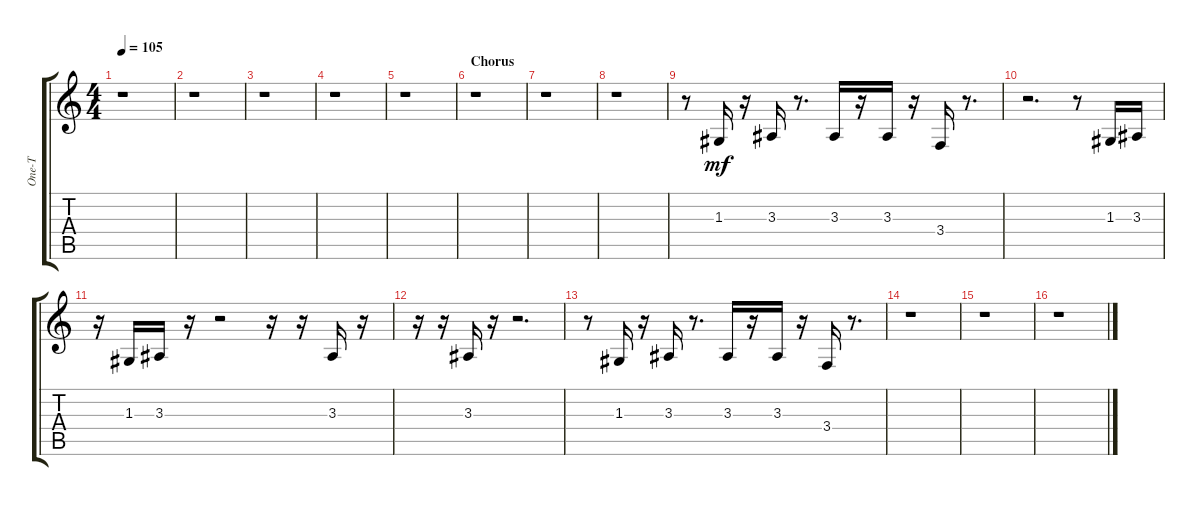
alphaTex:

\track ("One-T" "One-T") {instrument lead6voice}
\staff {score tabs}
\tuning (E4 B3 G3 D3 A2 E2) {hide}
\ts (4 4)
\tempo 105
\clef g2
\ks c
r.1{dy mf} |
r.1 |
r.1 |
r.1 |
r.1 |
\section ("" "Chorus")
r.1 |
r.1 |
r.1 |
r.8 1.3.16 r.16 3.3.16 r.8{d} 3.3.16 r.16 3.3.16 r.16 3.4.16 r.8{d} |
r.2{d} r.8 1.3.16 3.3.16 |
r.16 1.3.16 3.3.16 r.16 r.2 r.16 r.16 3.3.16 r.16 |
r.16 r.16 3.3.16 r.16 r.2{d} |
r.8 1.3.16 r.16 3.3.16 r.8{d} 3.3.16 r.16 3.3.16 r.16 3.4.16 r.8{d} |
r.1 |
r.1 |
r.1
